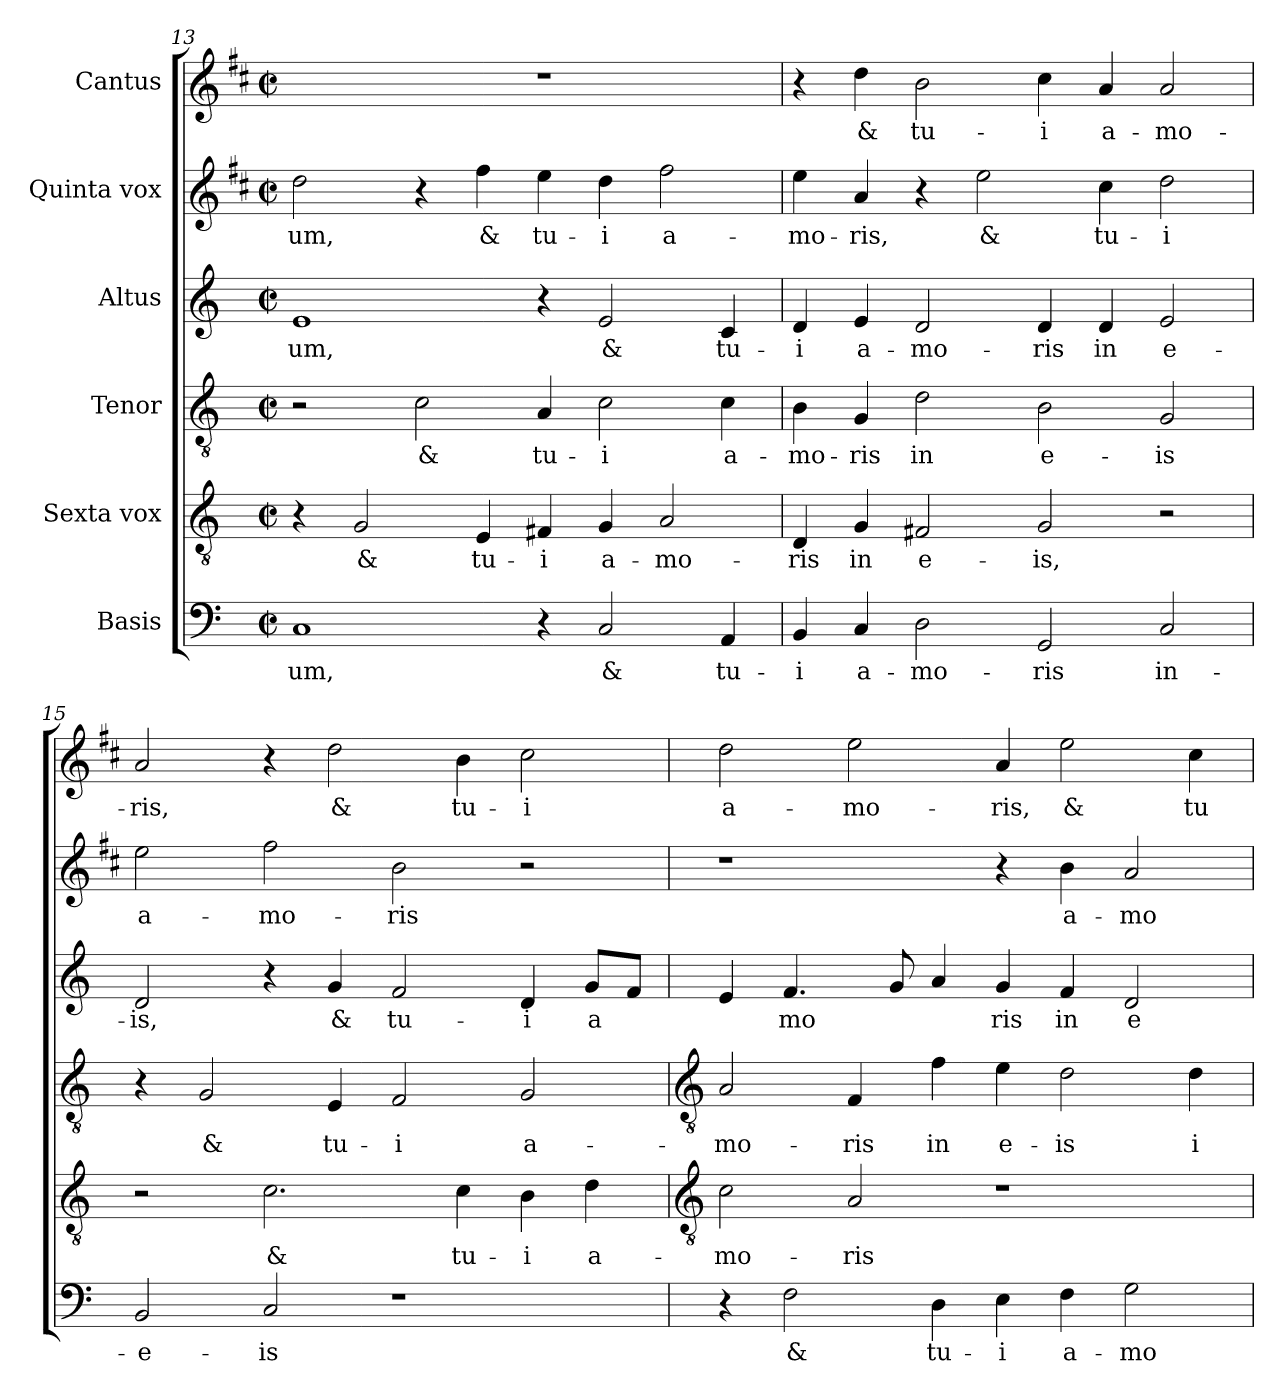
**kern	**text	**kern	**text	**kern	**text	**kern	**text	**kern	**text	**kern	**text
*part6	*part6	*part5	*part5	*part4	*part4	*part3	*part3	*part2	*part2	*part1	*part1
*staff6	*staff6	*staff5	*staff5	*staff4	*staff4	*staff3	*staff3	*staff2	*staff2	*staff1	*staff1
*I"Basis	*	*I"Sexta vox	*	*I"Tenor	*	*I"Altus	*	*I"Quinta vox	*	*I"Cantus	*
*clefF4	*	*clefGv2	*	*clefGv2	*	*clefG2	*	*clefG2	*	*clefG2	*
*	*	*	*	*	*	*	*	*ITrd1c2	*	*ITrd1c2	*
*k[]	*	*k[]	*	*k[]	*	*k[]	*	*k[]	*	*k[]	*
*C:	*	*C:	*	*C:	*	*C:	*	*C:	*	*C:	*
*M4/2	*	*M4/2	*	*M4/2	*	*M4/2	*	*M4/2	*	*M4/2	*
*met(c|)	*	*met(c|)	*	*met(c|)	*	*met(c|)	*	*met(c|)	*	*met(c|)	*
=13	=13	=13	=13	=13	=13	=13	=13	=13	=13	=13	=13
!	!LO:LY:b	!	!	!	!	!	!LO:LY:b	!	!LO:LY:b	!	!
1C	-um,	4r	.	2r	.	1e	-um,	2cc	-um,	2.gyy_	.
!	!	!	!LO:LY:b	!	!	!	!	!	!	!	!
.	.	2G	&	.	.	.	.	.	.	.	.
!	!	!	!	!	!LO:LY:b	!	!	!	!	!	!
.	.	.	.	2c	&	.	.	4r	.	.	.
!	!	!	!LO:LY:b	!	!	!	!	!	!LO:LY:b	!	!
.	.	4E	tu-	.	.	.	.	4ee	&	4gyy]	.
!	!	!	!LO:LY:b	!	!LO:LY:b	!	!	!	!LO:LY:b	!	!
4r	.	4F#X	-i	4A	tu-	4r	.	4dd	tu-	1r	.
!	!LO:LY:b	!	!LO:LY:b	!	!LO:LY:b	!	!LO:LY:b	!	!LO:LY:b	!	!
2C	&	4G	a-	2c	-i	2e	&	4cc	-i	.	.
!	!	!	!LO:LY:b	!	!	!	!	!	!LO:LY:b	!	!
.	.	2A	-mo-	.	.	.	.	2ee	a-	.	.
!	!LO:LY:b	!	!	!	!LO:LY:b	!	!LO:LY:b	!	!	!	!
4AA	tu-	.	.	4c	a-	4c	tu-	.	.	.	.
=14	=14	=14	=14	=14	=14	=14	=14	=14	=14	=14	=14
!	!LO:LY:b	!	!LO:LY:b	!	!LO:LY:b	!	!LO:LY:b	!	!LO:LY:b	!	!
4BB	-i	4D	-ris	4B	-mo-	4d	-i	4dd	-mo-	4r	.
!	!LO:LY:b	!	!LO:LY:b	!	!LO:LY:b	!	!LO:LY:b	!	!LO:LY:b	!	!LO:LY:b
4C	a-	4G	in	4G	-ris	4e	a-	4g	-ris,	4cc	&
!	!LO:LY:b	!	!LO:LY:b	!	!LO:LY:b	!	!LO:LY:b	!	!	!	!LO:LY:b
2D	-mo-	2F#X	e-	2d	in	2d	-mo-	4r	.	2a	tu-
!	!	!	!	!	!	!	!	!	!LO:LY:b	!	!
.	.	.	.	.	.	.	.	2dd	&	.	.
!	!LO:LY:b	!	!LO:LY:b	!	!LO:LY:b	!	!LO:LY:b	!	!	!	!LO:LY:b
2GG	-ris	2G	-is,	2B	e-	4d	-ris	.	.	4b	-i
!	!	!	!	!	!	!	!LO:LY:b	!	!LO:LY:b	!	!LO:LY:b
.	.	.	.	.	.	4d	in	4b	tu-	4g	a-
!	!LO:LY:b	!	!	!	!LO:LY:b	!	!LO:LY:b	!	!LO:LY:b	!	!LO:LY:b
2C	in-	2r	.	2G	-is	2e	e-	2cc	-i	2g	-mo-
=15	=15	=15	=15	=15	=15	=15	=15	=15	=15	=15	=15
!	!LO:LY:b	!	!	!	!	!	!LO:LY:b	!	!LO:LY:b	!	!LO:LY:b
2BB	-e-	2r	.	4r	.	2d	-is,	2dd	a-	2g	-ris,
!	!	!	!	!	!LO:LY:b	!	!	!	!	!	!
.	.	.	.	2G	&	.	.	.	.	.	.
!	!LO:LY:b	!	!LO:LY:b	!	!	!	!	!	!LO:LY:b	!	!
2C	-is	2.c	&	.	.	4r	.	2ee	-mo-	4r	.
!	!	!	!	!	!LO:LY:b	!	!LO:LY:b	!	!	!	!LO:LY:b
.	.	.	.	4E	tu-	4g	&	.	.	2cc	&
!	!	!	!	!	!LO:LY:b	!	!LO:LY:b	!	!LO:LY:b	!	!
1r	.	.	.	2F	-i	2f	tu-	2a	-ris	.	.
!	!	!	!LO:LY:b	!	!	!	!	!	!	!	!LO:LY:b
.	.	4c	tu-	.	.	.	.	.	.	4a	tu-
!	!	!	!LO:LY:b	!	!LO:LY:b	!	!LO:LY:b	!	!	!	!LO:LY:b
.	.	4B	-i	2G	a-	4d	-i	2r	.	2b	-i
!	!	!	!LO:LY:b	!	!	!	!LO:LY:b	!	!	!	!
.	.	4d	a-	.	.	8gL	a	.	.	.	.
.	.	.	.	.	.	8fJ	.	.	.	.	.
!!LO:LB:g=z
=16	=16	=16	=16	=16	=16	=16	=16	=16	=16	=16	=16
*	*	*clefGv2	*	*clefGv2	*	*	*	*	*	*	*
!	!	!	!LO:LY:b	!	!LO:LY:b	!	!	!	!	!	!LO:LY:b
4r	.	2c	-mo-	2A	-mo-	4e	.	1r	.	2cc	a-
!	!LO:LY:b	!	!	!	!	!	!LO:LY:b	!	!	!	!
2F	&	.	.	.	.	4.f	mo	.	.	.	.
!	!	!	!LO:LY:b	!	!LO:LY:b	!	!	!	!	!	!LO:LY:b
.	.	2A	-ris	4F	-ris	.	.	.	.	2dd	-mo-
.	.	.	.	.	.	8g	.	.	.	.	.
!	!LO:LY:b	!	!	!	!LO:LY:b	!	!	!	!	!	!
4D	tu-	.	.	4f	in	4a	.	.	.	.	.
!	!LO:LY:b	!	!	!	!LO:LY:b	!	!LO:LY:b	!	!	!	!LO:LY:b
4E	-i	1r	.	4e	e-	4g	ris	4r	.	4g	-ris,
!	!LO:LY:b	!	!	!	!LO:LY:b	!	!LO:LY:b	!	!LO:LY:b	!	!LO:LY:b
4F	a-	.	.	2d	-is	4f	in	4a	a-	2dd	&
!	!LO:LY:b	!	!	!	!	!	!LO:LY:b	!	!LO:LY:b	!	!
2G	-mo-	.	.	.	.	2d	e-	2g	-mo-	.	.
!	!	!	!	!	!LO:LY:b	!	!	!	!	!	!LO:LY:b
.	.	.	.	4d	i-	.	.	.	.	4b	tu-
=	=	=	=	=	=	=	=	=	=	=	=
*-	*-	*-	*-	*-	*-	*-	*-	*-	*-	*-	*-
